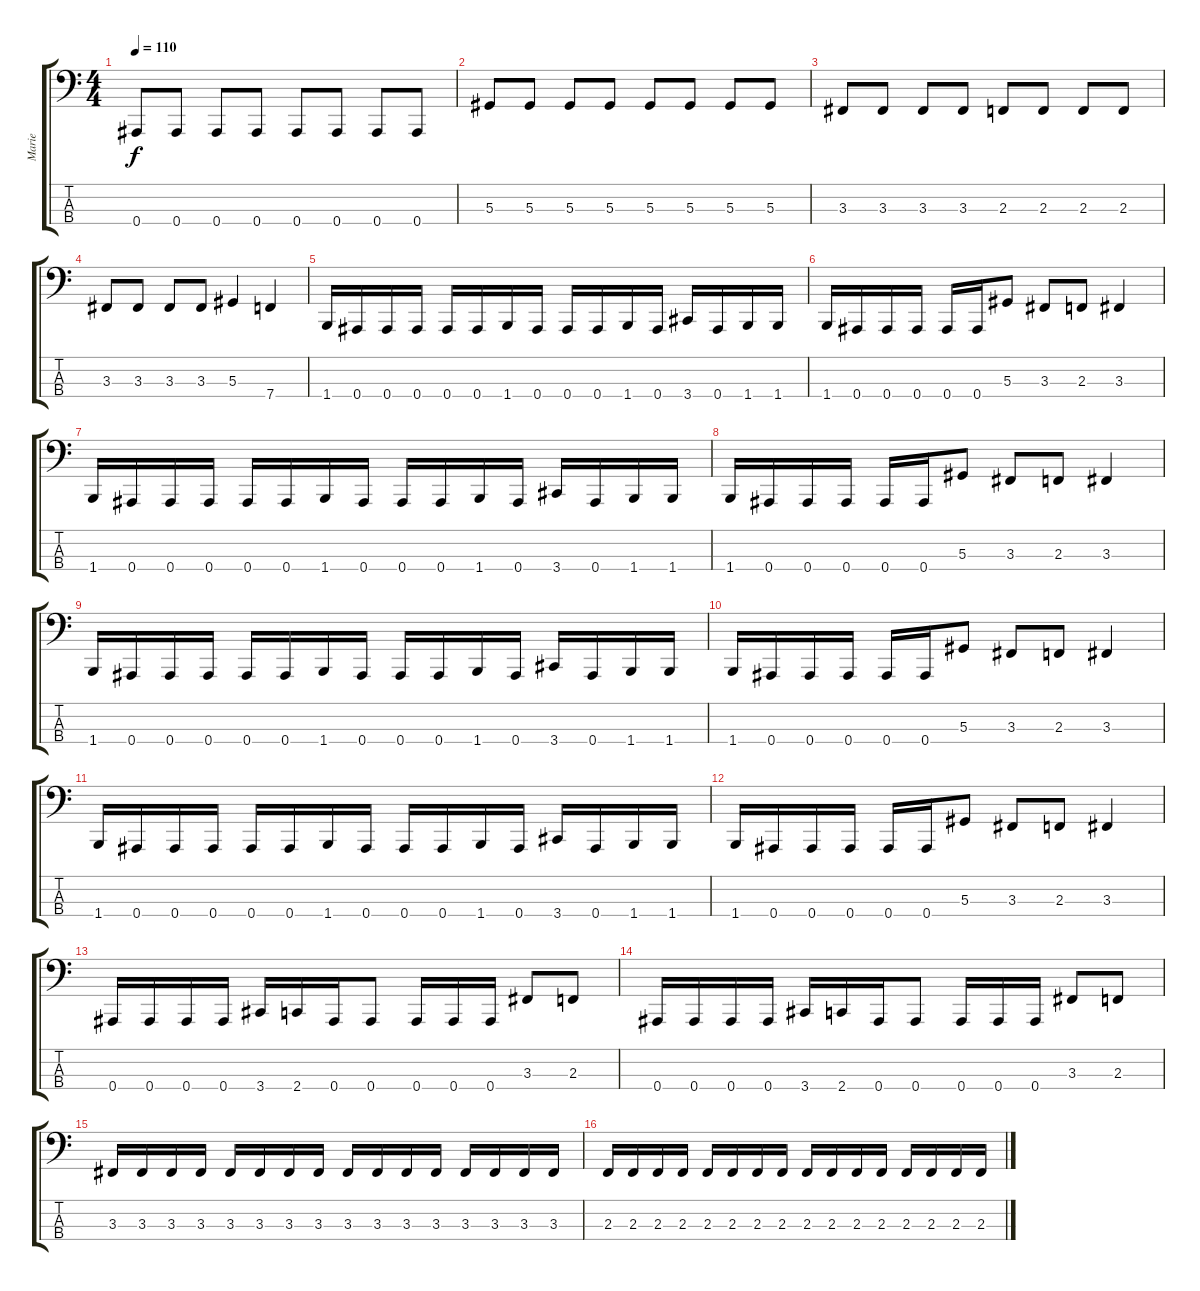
\track ("Marie" "Marie") {instrument electricbasspick}
\staff {score tabs}
\tuning (Db2 Ab1 Eb1 Bb0) {hide}
\ts (4 4)
\tempo 110
\clef f4
\ks c
0.4.8{dy f} 0.4.8 0.4.8 0.4.8 0.4.8 0.4.8 0.4.8 0.4.8 |
5.3.8 5.3.8 5.3.8 5.3.8 5.3.8 5.3.8 5.3.8 5.3.8 |
3.3.8 3.3.8 3.3.8 3.3.8 2.3.8 2.3.8 2.3.8 2.3.8 |
3.3.8 3.3.8 3.3.8 3.3.8 5.3.4 7.4.4 |
1.4.16 0.4.16 0.4.16 0.4.16 0.4.16 0.4.16 1.4.16 0.4.16 0.4.16 0.4.16 1.4.16 0.4.16 3.4.16 0.4.16 1.4.16 1.4.16 |
1.4.16 0.4.16 0.4.16 0.4.16 0.4.16 0.4.16 5.3.8 3.3.8 2.3.8 3.3.4 |
1.4.16 0.4.16 0.4.16 0.4.16 0.4.16 0.4.16 1.4.16 0.4.16 0.4.16 0.4.16 1.4.16 0.4.16 3.4.16 0.4.16 1.4.16 1.4.16 |
1.4.16 0.4.16 0.4.16 0.4.16 0.4.16 0.4.16 5.3.8 3.3.8 2.3.8 3.3.4 |
1.4.16 0.4.16 0.4.16 0.4.16 0.4.16 0.4.16 1.4.16 0.4.16 0.4.16 0.4.16 1.4.16 0.4.16 3.4.16 0.4.16 1.4.16 1.4.16 |
1.4.16 0.4.16 0.4.16 0.4.16 0.4.16 0.4.16 5.3.8 3.3.8 2.3.8 3.3.4 |
1.4.16 0.4.16 0.4.16 0.4.16 0.4.16 0.4.16 1.4.16 0.4.16 0.4.16 0.4.16 1.4.16 0.4.16 3.4.16 0.4.16 1.4.16 1.4.16 |
1.4.16 0.4.16 0.4.16 0.4.16 0.4.16 0.4.16 5.3.8 3.3.8 2.3.8 3.3.4 |
0.4.16 0.4.16 0.4.16 0.4.16 3.4.16 2.4.16 0.4.16 0.4.8 0.4.16 0.4.16 0.4.16 3.3.8 2.3.8 |
0.4.16 0.4.16 0.4.16 0.4.16 3.4.16 2.4.16 0.4.16 0.4.8 0.4.16 0.4.16 0.4.16 3.3.8 2.3.8 |
3.3.16 3.3.16 3.3.16 3.3.16 3.3.16 3.3.16 3.3.16 3.3.16 3.3.16 3.3.16 3.3.16 3.3.16 3.3.16 3.3.16 3.3.16 3.3.16 |
2.3.16 2.3.16 2.3.16 2.3.16 2.3.16 2.3.16 2.3.16 2.3.16 2.3.16 2.3.16 2.3.16 2.3.16 2.3.16 2.3.16 2.3.16 2.3.16
